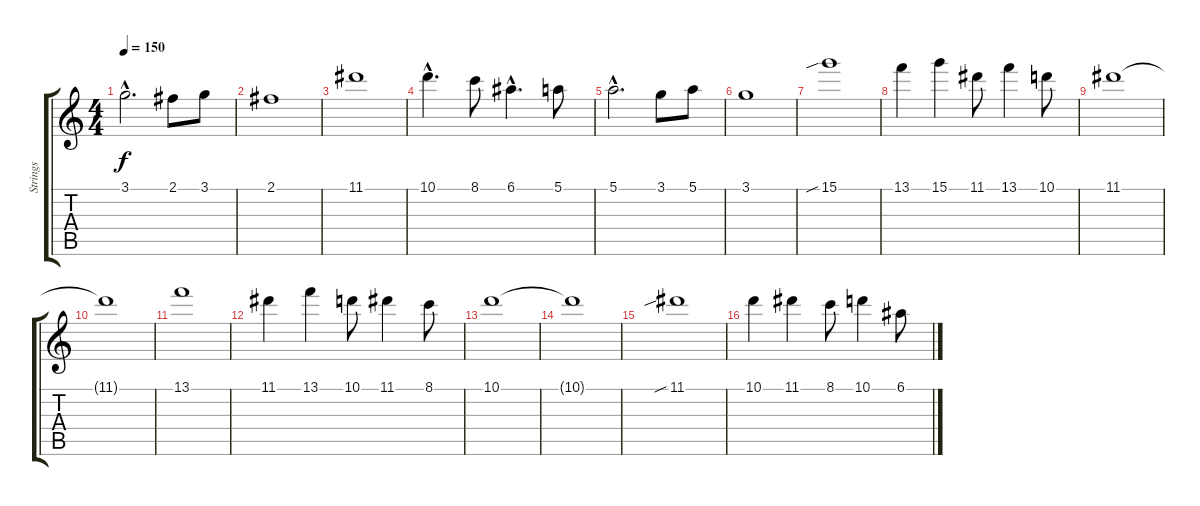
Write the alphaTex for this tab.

\track ("Strings" "Strings") {instrument stringensemble1}
\staff {score tabs}
\tuning (E5 B4 G4 D4 A3 E3) {hide}
\ts (4 4)
\tempo 150
\clef g2
\ks c
3.1{hac}.2{d dy f} 2.1.8 3.1.8 |
2.1.1 |
11.1.1 |
10.1{hac}.4{d} 8.1.8 6.1{hac}.4{d} 5.1.8 |
5.1{hac}.2{d} 3.1.8 5.1.8 |
3.1.1 |
15.1{sib}.1 |
13.1.4 15.1.4 11.1.8 13.1.4 10.1.8 |
11.1.1 |
11.1{t}.1 |
13.1.1 |
11.1.4 13.1.4 10.1.8 11.1.4 8.1.8 |
10.1.1 |
10.1{t}.1 |
11.1{sib}.1 |
10.1.4 11.1.4 8.1.8 10.1.4 6.1.8
